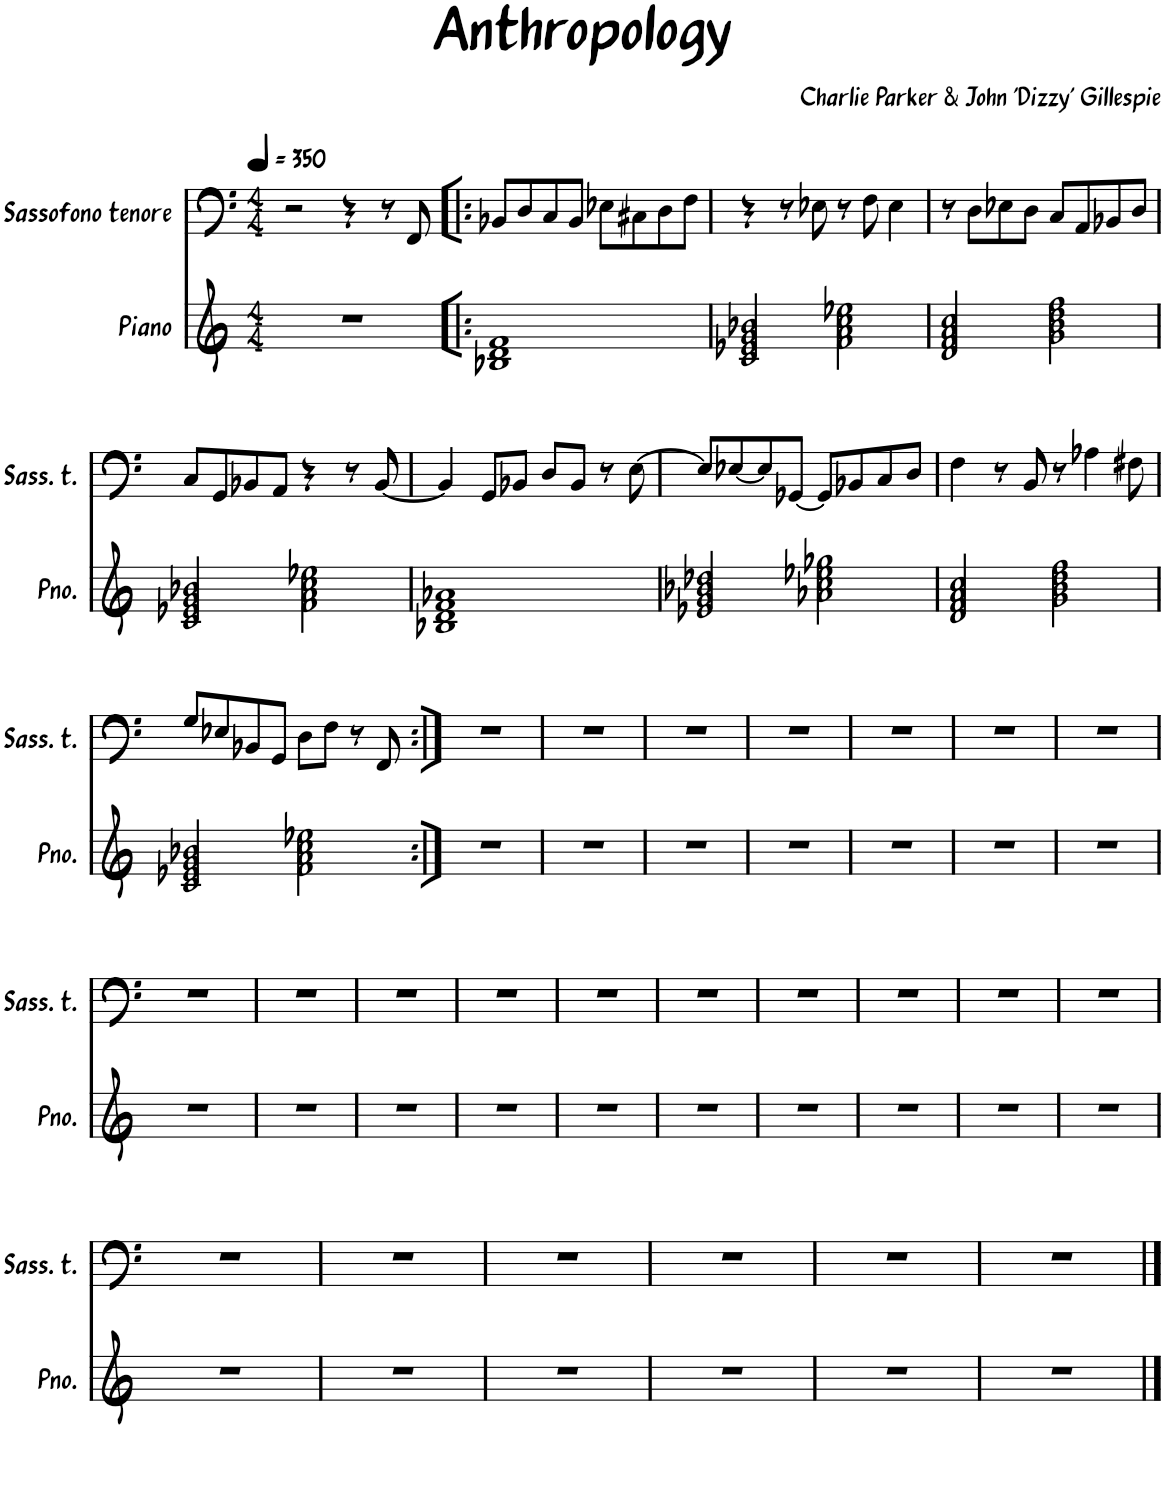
**kern	**kern
*part2	*part1
*staff2	*staff1
*I"Piano	*I"Sassofono tenore
*I'Pno.	*I'Sass. t.
*clefG2	*clefF4
*	*Trd8c14
*k[]	*k[]
*M4/4	*M4/4
*MM350	*MM350
=1	=1
1r	2r
.	4r
.	8r
.	8FF/
=2!|:	=2!|:
1B-X 1d 1f	8BB-X/L
.	8D/
.	8C/
.	8BB-/J
.	8E-X\L
.	8C#X\
.	8D\
.	8F\J
=3	=3
2c/ 2e-X/ 2g/ 2b-X/	4r
.	8r
.	8E-X\
2f\ 2a\ 2cc\ 2ee-X\	8r
.	8F\
.	4E-\
=4	=4
2d/ 2f/ 2a/ 2cc/	8r
.	8D\L
.	8E-X\
.	8D\J
2g\ 2b\ 2dd\ 2ff\	8C/L
.	8AA/
.	8BB-X/
.	8D/J
!!LO:LB:g=z
=5	=5
2c/ 2e-X/ 2g/ 2b-X/	8C/L
.	8GG/
.	8BB-X/
.	8AA/J
2f\ 2a\ 2cc\ 2ee-X\	4r
.	8r
.	[8BB-/
=6	=6
1B-X 1d 1f 1a-X	4BB-/]
.	8GG/L
.	8BB-X/J
.	8D/L
.	8BB-/J
.	8r
.	[8E\
=7	=7
2e-X/ 2g/ 2b-X/ 2dd-X/	8E/L]
.	[8E-X/
.	8E-/]
.	[8GG-X/J
2a-X\ 2cc\ 2ee-X\ 2gg-X\	8GG-/L]
.	8BB-X/
.	8C/
.	8D/J
=8	=8
2d/ 2f/ 2a/ 2cc/	4F\
.	8r
.	8BB/
2g\ 2b\ 2dd\ 2ff\	8r
.	4A-X\
.	8F#X\
!!LO:LB:g=z
=9	=9
2c/ 2e-X/ 2g/ 2b-X/	8G/L
.	8E-X/
.	8BB-X/
.	8GG/J
2f\ 2a\ 2cc\ 2ee-X\	8D\L
.	8F\J
.	8r
.	8FF/
=10:|!	=10:|!
1r	1r
=11	=11
1r	1r
=12	=12
1r	1r
=13	=13
1r	1r
=14	=14
1r	1r
=15	=15
1r	1r
=16	=16
1r	1r
!!LO:LB:g=z
=17	=17
1r	1r
=18	=18
1r	1r
=19	=19
1r	1r
=20	=20
1r	1r
=21	=21
1r	1r
=22	=22
1r	1r
=23	=23
1r	1r
=24	=24
1r	1r
=25	=25
1r	1r
=26	=26
1r	1r
!!LO:LB:g=z
=27	=27
1r	1r
=28	=28
1r	1r
=29	=29
1r	1r
=30	=30
1r	1r
=31	=31
1r	1r
=32	=32
1r	1r
==	==
*-	*-
